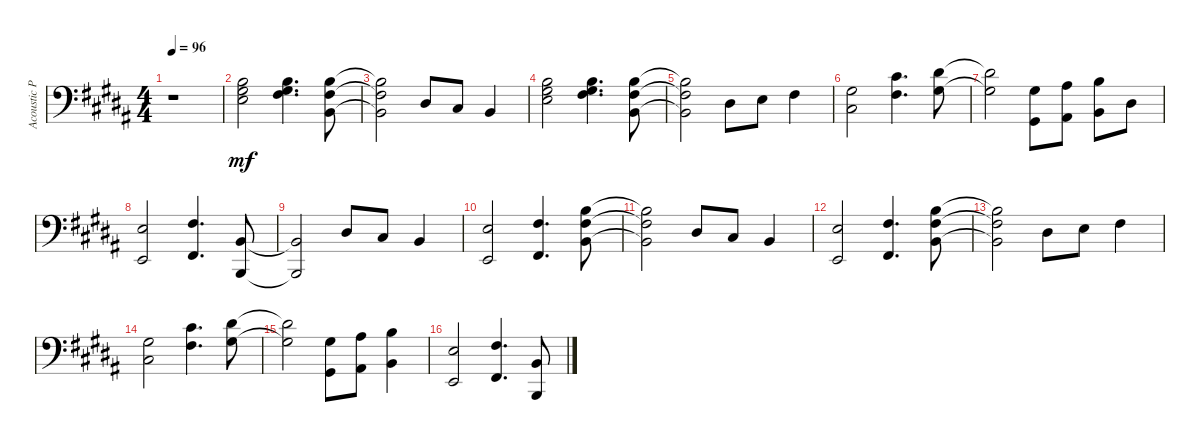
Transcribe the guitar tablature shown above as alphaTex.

\track ("Acoustic Piano (Staff 2)" "Acoustic P") {instrument acousticgrandpiano}
\staff {score}
\tuning (E4 B3 G3 D3 A2 E2 B1) {hide}
\ts (4 4)
\tempo 96
\clef f4
\ks b
r.1{dy mf instrument acousticgrandpiano} |
(0.2 1.3 2.4).2 (0.2 1.3 4.4).4{d} (0.2 4.4 2.5).8 |
(0.2{t} 4.4{t} 2.5{t}).2 1.4.8 4.5.8 2.5.4 |
(0.2 1.3 2.4).2 (0.2 1.3 4.4).4{d} (0.2 4.4 2.5).8 |
(0.2{t} 4.4{t} 2.5{t}).2 1.4.8 2.4.8 4.4.4 |
(1.3 4.5).2 (2.2 4.4).4{d} (4.2 1.3).8 |
(4.2{t} 1.3{t}).2 (1.3 4.6).8 (3.3 1.5).8 (0.2 2.5).8 1.4.8 |
(2.4 0.6).2 (4.4 2.6).4{d} (2.5 0.7).8 |
(2.5{t} 0.7{t}).2 1.4.8 4.5.8 2.5.4 |
(2.4 0.6).2 (4.4 2.6).4{d} (0.2 4.4 2.5).8 |
(0.2{t} 4.4{t} 2.5{t}).2 1.4.8 4.5.8 2.5.4 |
(2.4 0.6).2 (4.4 2.6).4{d} (0.2 4.4 2.5).8 |
(0.2{t} 4.4{t} 2.5{t}).2 1.4.8 2.4.8 4.4.4 |
(1.3 4.5).2 (2.2 4.4).4{d} (4.2 1.3).8 |
(4.2{t} 1.3{t}).2 (1.3 4.6).8 (3.3 1.5).8 (0.2 2.5).4 |
(2.4 0.6).2 (4.4 2.6).4{d} (2.5 0.7).8
